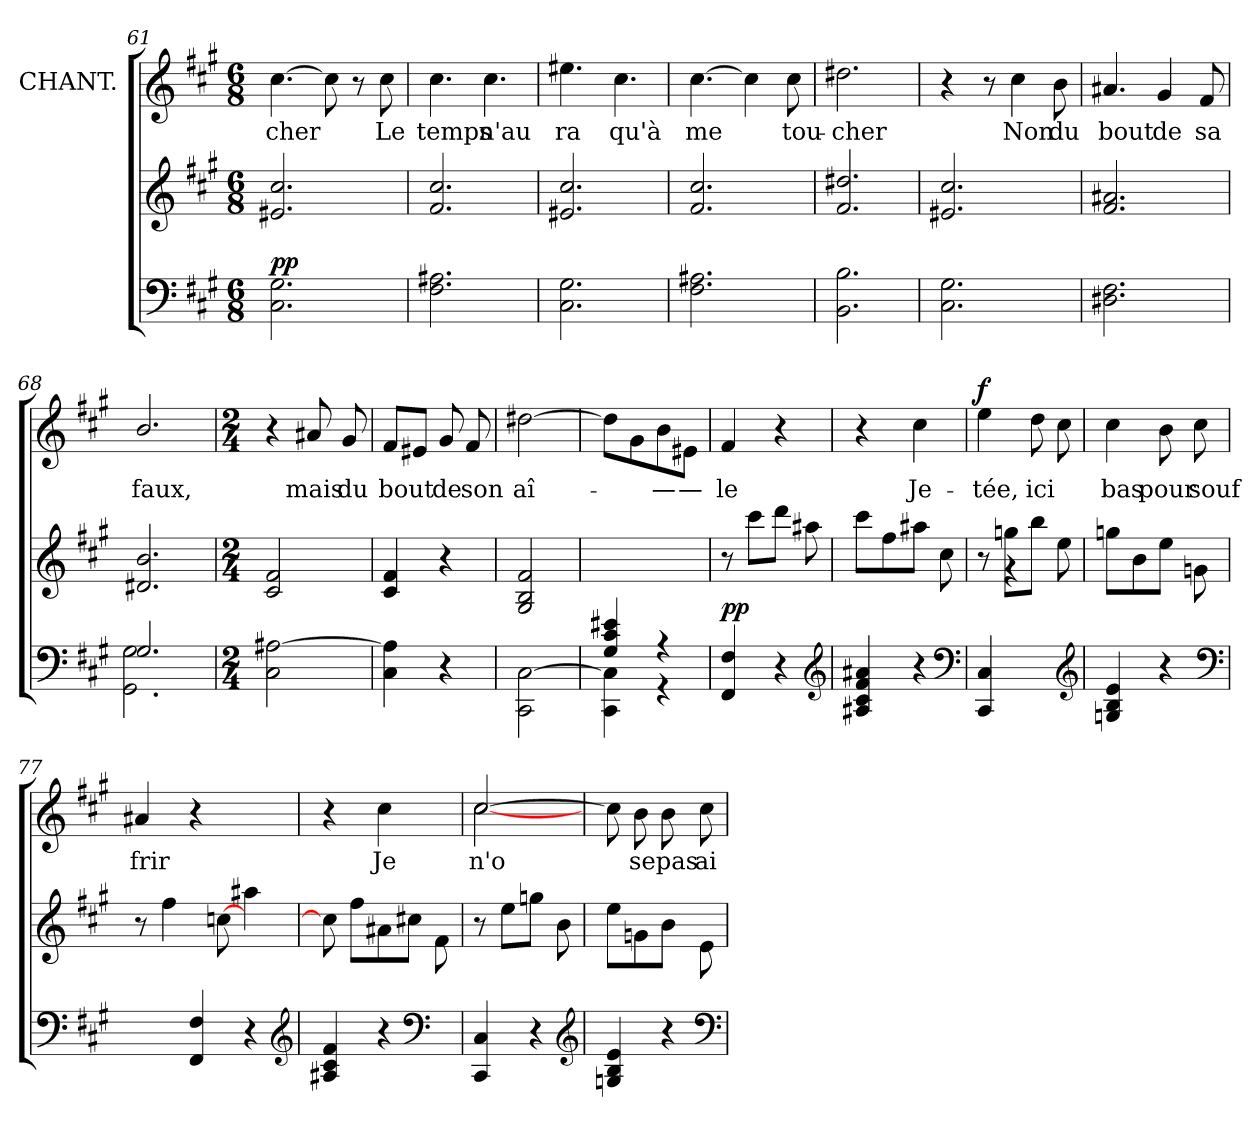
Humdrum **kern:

**kern	**dynam	**kern	**kern	**text	**dynam
*part3	*part3	*part2	*part1	*part1	*part1
*staff3	*staff3	*staff2	*staff1	*staff1	*staff1
*	*	*	*I"CHANT.	*	*
*clefF4	*	*clefG2	*clefG2	*	*
*k[f#c#g#]	*	*k[f#c#g#]	*k[f#c#g#]	*	*
*M6/8	*	*M6/8	*M6/8	*	*
=61	=61	=61	=61	=61	=61
!	!LO:DY:a	!	!	!	!
2.C#i\ 2.G#i\	pp	2.cc#j/ 2.e#Xj/	[4.cc#j\	cher	.
.	.	.	8cc#j\]	.	.
.	.	.	8r	.	.
.	.	.	8cc#j\	Le	.
=62	=62	=62	=62	=62	=62
2.A#Xi\ 2.F#i\	.	2.cc#j/ 2.f#j/	4.cc#j\	temps	.
.	.	.	4.cc#j\	n'au	.
=63	=63	=63	=63	=63	=63
2.C#i\ 2.G#i\	.	2.cc#j/ 2.e#Xj/	4.ee#Xj\	ra	.
.	.	.	4.cc#j\	qu'à	.
=64	=64	=64	=64	=64	=64
2.F#i\ 2.A#Xi\	.	2.cc#j/ 2.f#j/	[4.cc#j\	me	.
.	.	.	4cc#j\]	.	.
.	.	.	8cc#j\	tou-	.
=65	=65	=65	=65	=65	=65
2.BBi\ 2.Bi\	.	2.dd#Xj/ 2.f#j/	2.dd#Xj\	cher	.
!!LO:LB:g=z
=66	=66	=66	=66	=66	=66
2.C#i\ 2.G#i\	.	2.cc#j/ 2.e#Xj/	4r	.	.
.	.	.	8r	.	.
.	.	.	4cc#j\	Non	.
.	.	.	8bj\	du	.
=67	=67	=67	=67	=67	=67
2.D#Xi\ 2.F#i\	.	2.a#Xj/ 2.f#j/	4.a#Xj/	bout	.
.	.	.	4g#j/	de	.
.	.	.	8f#j/	sa	.
=68	=68	=68	=68	=68	=68
*^	*	*	*	*	*
2.G#i/	2.GG#Z\ 2.G#Z\	.	2.bj/ 2.d#Xj/	2.bj/	faux,	.
*v	*v	*	*	*	*	*
=69	=69	=69	=69	=69	=69
*M2/4	*	*M2/4	*M2/4	*	*
2C#i\ [2A#Xi\	.	2f#j/ 2c#j/	4r	.	.
.	.	.	8a#Xj/	mais	.
.	.	.	8g#j/	du	.
=70	=70	=70	=70	=70	=70
4C#i\ 4A#i]\	.	4f#j/ 4c#j/	8f#j/L	bout	.
.	.	.	8e#Xj/J	.	.
4r	.	4r	8g#j/	de	.
.	.	.	8f#j/	son	.
=71	=71	=71	=71	=71	=71
*	*	*^	*	*	*
2CC#i\ [2C#i\	.	2ryy	2f#j/ 2Bj/ 2G#j/	[2dd#Xj\	aî-	.
*	*	*v	*v	*	*	*
=72	=72	=72	=72	=72	=72
*^	*	*	*	*	*
4G#j/ 4e#Xj/ 4c#j/	4CC#i\ 4C#i]\	.	2ryy	8dd#j\L]	.	.
.	.	.	.	8g#j\	.	.
4r	4r	.	.	8bj\	—	.
.	.	.	.	8e#Xj\J	—	.
*v	*v	*	*	*	*	*
=73	=73	=73	=73	=73	=73
!	!LO:DY:a	!	!	!	!
4F#i/ 4FF#i/	pp	8r	4f#j/	le	.
.	.	8ccc#j\L	.	.	.
4r	.	8dddj\J	4r	.	.
.	.	8aa#Xj\	.	.	.
*clefG2	*	*	*	*	*
=74	=74	=74	=74	=74	=74
4a#Xi/ 4f#i/ 4c#i/ 4A#Xi/	.	8ccc#j\L	4r	.	.
.	.	8ff#j\	.	.	.
4r	.	8aa#Xj\J	4cc#j\	Je-	.
.	.	8cc#j\	.	.	.
*clefF4	*	*	*	*	*
=75	=75	=75	=75	=75	=75
*	*	*^	*	*	*
!	!	!	!	!	!	!LO:DY:a
4C#i/ 4CC#i/	.	8r	8ryy	4eej\	tée,	f
.	.	8ggnj\L	4r	.	.	.
4ryy	.	8bbj\J	.	8ddj\	ici	.
.	.	8eej\	8ryy	8cc#j\	--	.
*	*	*v	*v	*	*	*
*clefG2	*	*	*	*	*
!!LO:LB:g=z
=76	=76	=76	=76	=76	=76
4Gni/ 4ei/ 4Bi/	.	8ggnj\L	4cc#j\	bas	.
.	.	8bj\	.	.	.
4r	.	8eej\J	8bj\	pour	.
.	.	8gnj\	8cc#j\	souf	.
*clefF4	*	*	*	*	*
=77	=77	=77	=77	=77	=77
*	*	*^	*	*	*
4ryy	.	8r	4ryy	4a#Xj/	frir	.
.	.	4ff#j\	.	.	.	.
4F#i/ 4FF#i/	.	.	8ryy	4r	.	.
.	.	[8ccV\	8ryy	.	.	.
4r	.	8ryy	4aa#XZ\	4ryy	.	.
.	.	8ryy	.	.	.	.
*	*	*v	*v	*	*	*
*clefG2	*	*	*	*	*
=78	=78	=78	=78	=78	=78
4A#Xi/ 4f#i/ 4c#i/	.	8ccV\]	4r	.	.
.	.	8ff#j\L	.	.	.
4r	.	8a#Xj\	4cc#j\	Je	.
.	.	8cc#j\J	.	.	.
*clefF4	*	*	*	*	*
8ryy	.	8f#j\	8ryy	.	.
=79	=79	=79	=79	=79	=79
*	*	*	*^	*	*
4C#i/ 4CC#i/	.	8r	[2cc#j\	[2cc#i/	n'o-	.
.	.	8eej\L	.	.	.	.
4r	.	8ggnj\J	.	.	.	.
.	.	8bj\	.	.	.	.
*	*	*	*v	*v	*	*
*clefG2	*	*	*	*	*
=80	=80	=80	=80	=80	=80
4ei/ 4Bi/ 4Gni/	.	8eej\L	8cc#j\]	--	.
.	.	8gnj\	8bj\	se	.
4r	.	8bj\J	8bj\	pas	.
.	.	8ej\	8cc#j\	ai-	.
*clefF4	*	*	*	*	*
=	=	=	=	=	=
*-	*-	*-	*-	*-	*-
